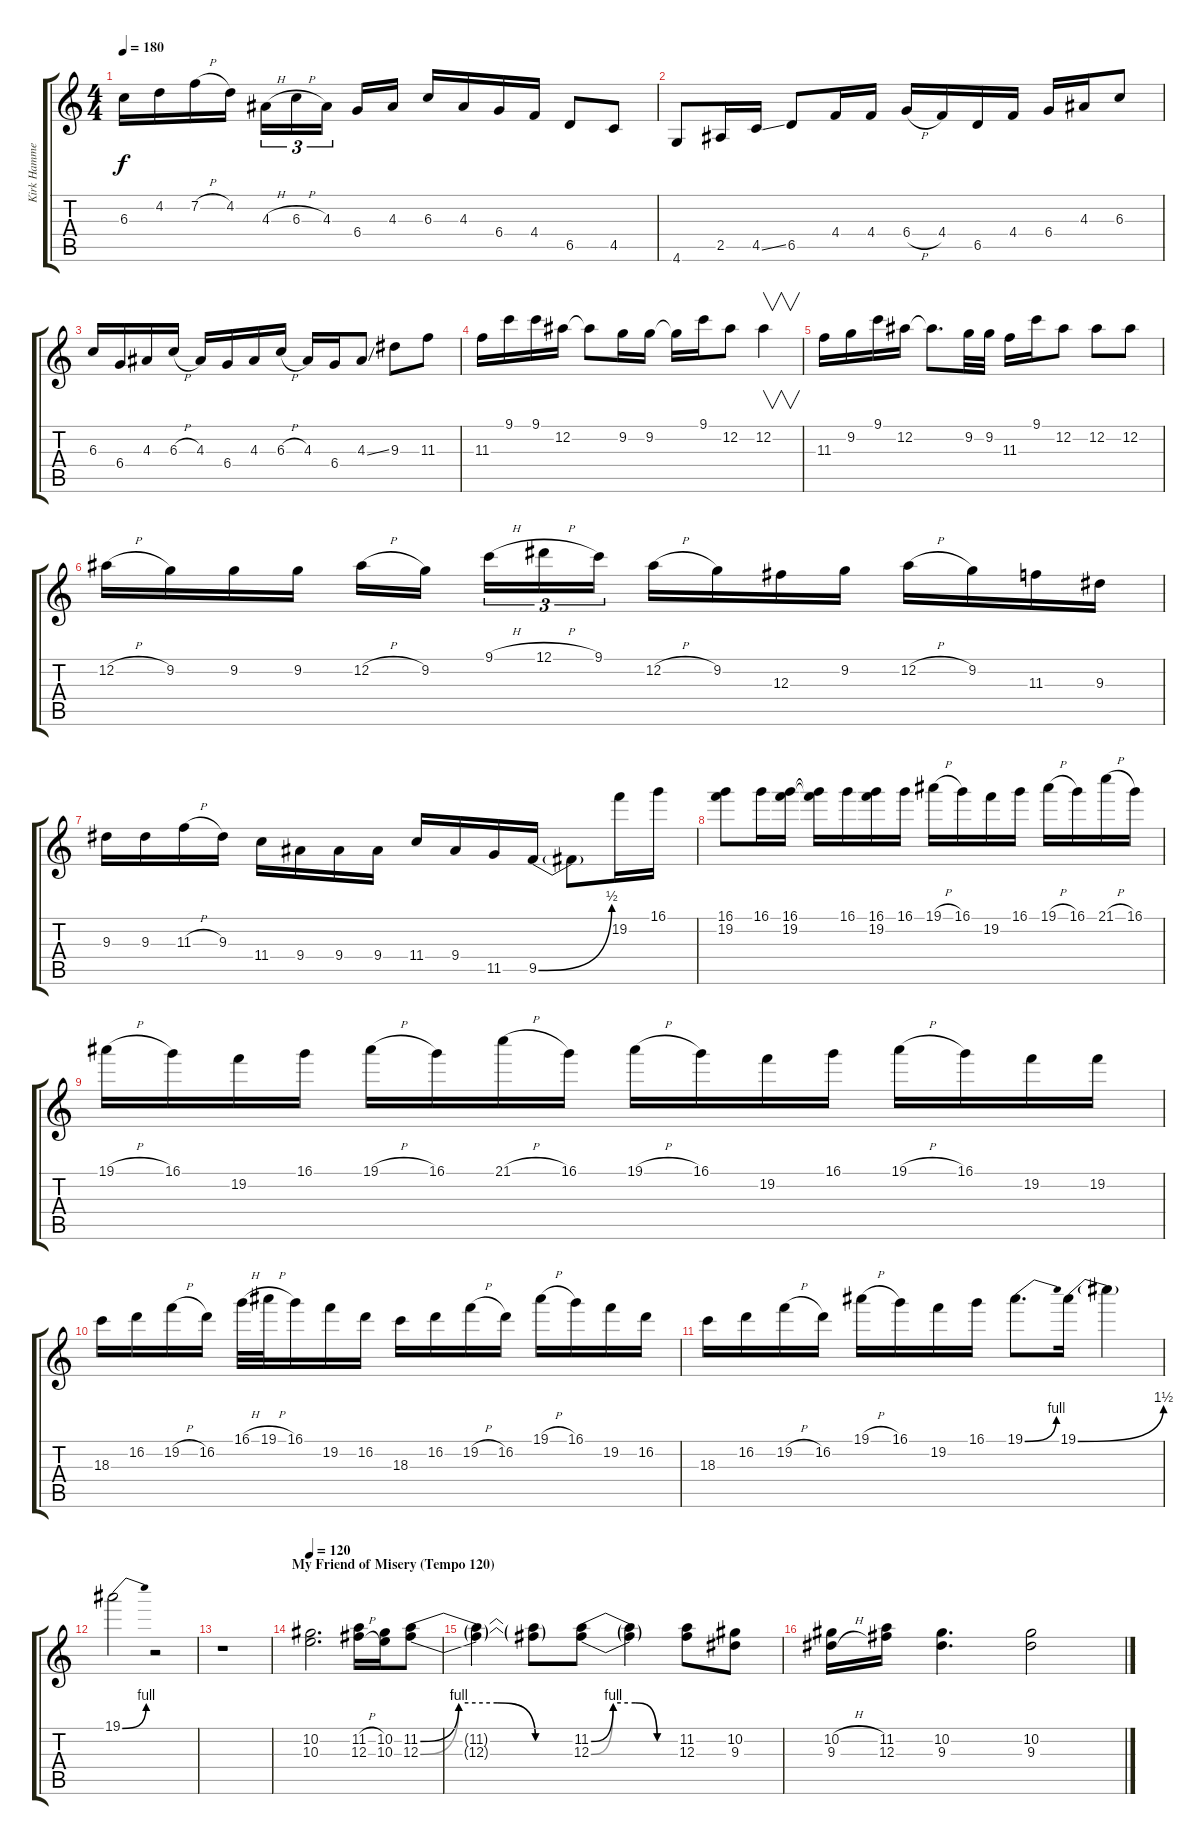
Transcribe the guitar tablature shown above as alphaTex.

\track ("Kirk Hammett (Distortion Guitar)" "Kirk Hamme") {instrument overdrivenguitar}
\staff {score tabs}
\tuning (Eb4 Bb3 Gb3 Db3 Ab2 Eb2) {hide}
\ts (4 4)
\tempo 180
\clef g2
\ks c
6.3.16{dy f} 4.2.16 7.2{h}.16 4.2.16 4.3{h}.16{tu (3 2)} 6.3{h}.16{tu (3 2)} 4.3.16{tu (3 2)} 6.4.16 4.3.16 6.3.16 4.3.16 6.4.16 4.4.16 6.5.8 4.5.8 |
4.6.8 2.5.16 4.5{ss}.16 6.5.8 4.4.16 4.4.16 6.4{h}.16 4.4.16 6.5.16 4.4.16 6.4.16 4.3.16 6.3.8 |
6.3.16 6.4.16 4.3.16 6.3{h}.16 4.3.16 6.4.16 4.3.16 6.3{h}.16 4.3.16 6.4.16 4.3{ss}.8 9.3.8 11.3.8 |
11.3.16 9.1.16 9.1.16 12.2.16 12.2{t}.8 9.2.16 9.2.16 9.2{t}.16 9.1.16 12.2.8 12.2.4{v} |
11.3.16 9.2.16 9.1.16 12.2.16 12.2{t}.8{d} 9.2.32 9.2.32 11.3.16 9.1.16 12.2.8 12.2.8 12.2.8 |
12.2{h}.16 9.2.16 9.2.16 9.2.16 12.2{h}.16 9.2.16 9.1{h}.16{tu (3 2)} 12.1{h}.16{tu (3 2)} 9.1.16{tu (3 2)} 12.2{h}.16 9.2.16 12.3.16 9.2.16 12.2{h}.16 9.2.16 11.3.16 9.3.16 |
9.3.16 9.3.16 11.3{h}.16 9.3.16 11.4.16 9.4.16 9.4.16 9.4.16 11.4.16 9.4.16 11.5.16 9.5{be (bend 0 0 60 2)}.16 9.5{t}.8 19.2.16 16.1.16 |
(16.1 19.2).8 16.1.16 (16.1 19.2).16 (16.1{t} 19.2{t}).16 16.1.16 (16.1 19.2).16 16.1.16 19.1{h}.16 16.1.16 19.2.16 16.1.16 19.1{h}.16 16.1.16 21.1{h}.16 16.1.16 |
19.1{h}.16 16.1.16 19.2.16 16.1.16 19.1{h}.16 16.1.16 21.1{h}.16 16.1.16 19.1{h}.16 16.1.16 19.2.16 16.1.16 19.1{h}.16 16.1.16 19.2.16 19.2.16 |
18.3.16 16.2.16 19.2{h}.16 16.2.16 16.1{h}.32 19.1{h}.32 16.1.16 19.2.16 16.2.16 18.3.16 16.2.16 19.2{h}.16 16.2.16 19.1{h}.16 16.1.16 19.2.16 16.2.16 |
18.3.16 16.2.16 19.2{h}.16 16.2.16 19.1{h}.16 16.1.16 19.2.16 16.1.16 19.1{be (bend 0 0 60 4)}.8{d} 19.1{be (bend 0 0 60 6)}.16 19.1{t}.4 |
19.1{be (bend 0 0 60 4)}.2 r.2 |
r.1 |
\section ("" "My Friend of Misery (Tempo 120)")
\tempo 120
(10.2 10.3).2{d} (11.2{h} 12.3{h}).16 (10.2 10.3).16 (11.2{be (custom 0 0 15 4 30 4 45 0 60 0)} 12.3{be (custom 0 0 15 4 30 4 45 0 60 0)}).8 |
(11.2{t} 12.3{t}).4 (11.2{t} 12.3{t}).8 (11.2{be (custom 0 0 15 4 30 4 45 0 60 0)} 12.3{be (custom 0 0 15 4 30 4 45 0 60 0)}).8 (11.2{t} 12.3{t}).4 (11.2 12.3).8 (10.2 9.3).8 |
(10.2{h} 9.3{h}).16 (11.2 12.3).16 (10.2 9.3).4{d} (10.2 9.3).2
